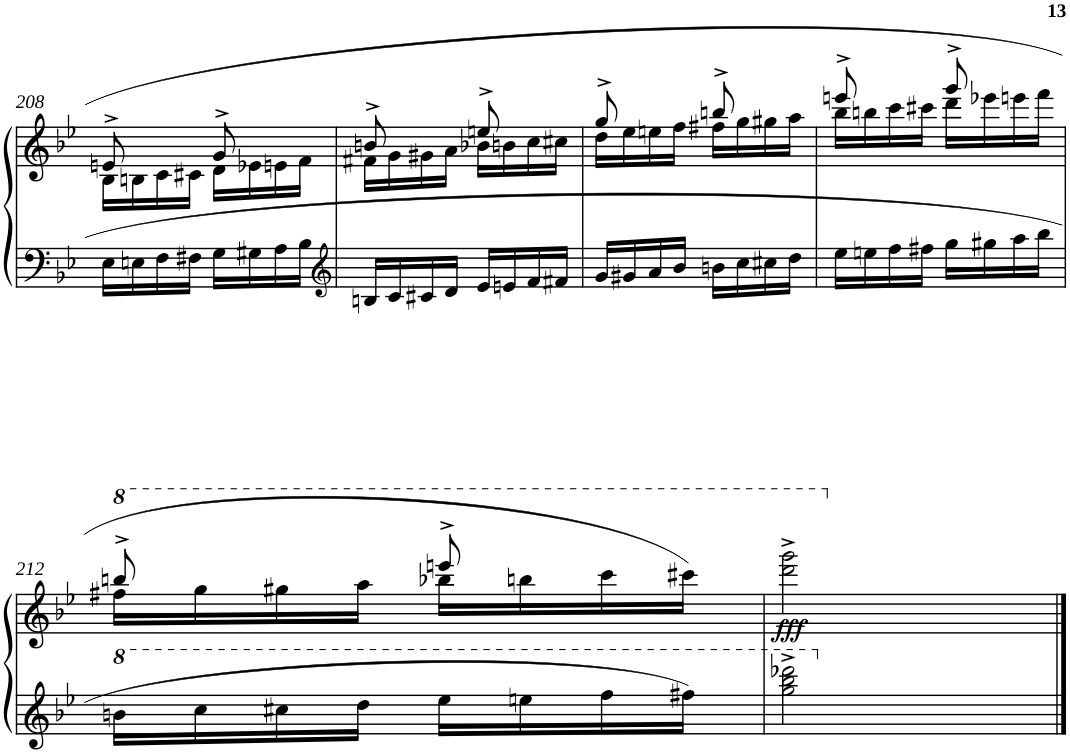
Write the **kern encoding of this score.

**kern	**kern	**dynam
*part1	*part1	*part1
*staff2	*staff1	*staff1/2
*I"Piano	*	*
*I'Pno	*	*
!!LO:PB:g=z
*clefF4	*clefG2	*
*k[b-e-]	*k[b-e-]	*
*B-:	*B-:	*
*M2/4	*M2/4	*
=208	=208	=208
*	*^	*
16E-\LL	8en^>/	16B-\LL	.
16En\	.	16Bn\	.
16F\	8ryy	16c\	.
16F#X\JJ	.	16c#X\JJ	.
16G\LL	8g^>/	16d\LL	.
16G#X\	.	16e-X\	.
16A\	8ryy	16en\	.
16B-\JJ	.	16f\JJ	.
=209	=209	=209	=209
*clefG2	*	*	*
16Bn/LL	8bn^>/	16f#X\LL	.
16c/	.	16g\	.
16c#X/	8ryy	16g#X\	.
16d/JJ	.	16a\JJ	.
16e-/LL	8een^>/	16b-X\LL	.
16en/	.	16bn\	.
16f/	8ryy	16cc\	.
16f#X/JJ	.	16cc#X\JJ	.
=210	=210	=210	=210
16g/LL	8gg^>/	16dd\LL	.
16g#X/	.	16ee-\	.
16a/	8ryy	16een\	.
16b-/JJ	.	16ff\JJ	.
16bn\LL	8bbn^>/	16ff#X\LL	.
16cc\	.	16gg\	.
16cc#X\	8ryy	16gg#X\	.
16dd\JJ	.	16aa\JJ	.
=211	=211	=211	=211
16ee-\LL	8eeen^>/	16bb-\LL	.
16een\	.	16bbn\	.
16ff\	8ryy	16ccc\	.
16ff#X\JJ	.	16ccc#X\JJ	.
16gg\LL	8ggg^>/	16ddd\LL	.
16gg#X\	.	16eee-X\	.
16aa\	8ryy	16eeen\	.
16bb-\JJ	.	16fff\JJ	.
!!LO:LB:g=z	!!
=212	=212	=212	=212
*8va	*	*	*
*	*8va	*	*
16bbn\LL	8bbbn^>/	16fff#X\LL	.
16ccc\	.	16ggg\	.
16ccc#X\	8ryy	16ggg#X\	.
16ddd\JJ	.	16aaa\JJ	.
16eee-\LL	8eeeen^>/	16bbb-X\LL	.
16eeen\	.	16bbbn\	.
16fff\	8ryy	16cccc\	.
16fff#X\JJ	.	16cccc#X\JJ	.
*	*v	*v	*
=213	=213	=213
*X8va	*	*
*	*X8va	*
*	*^	*
!	!	!	!LO:DY:b=2
*	*v	*v	*
2gg\^> 2bb-\^> 2ddd-X\^>	2ddd\^> 2ggg\^>	fff
==	==	==
*-	*-	*-
